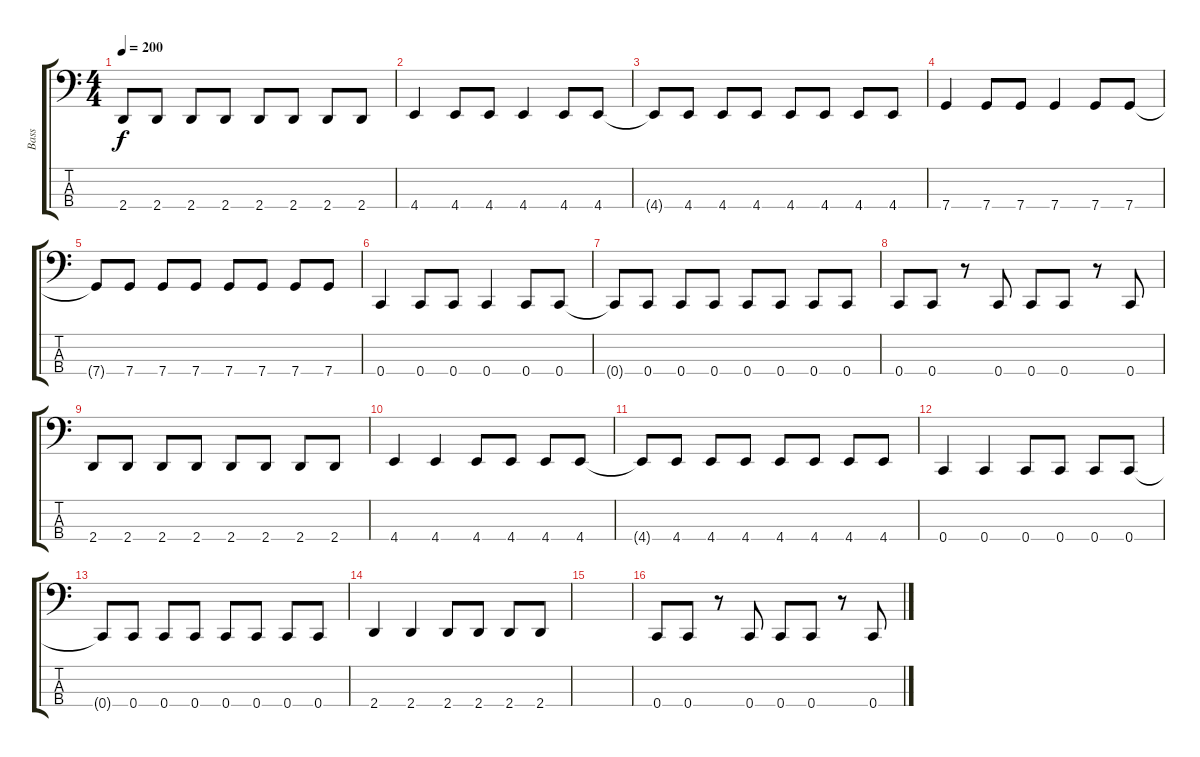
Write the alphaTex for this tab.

\track ("Bass" "Bass") {instrument electricbassfinger}
\staff {score tabs}
\tuning (F2 C2 G1 C1) {hide}
\ts (4 4)
\tempo 200
\clef f4
\ks c
2.4{t}.8{dy f} 2.4.8 2.4.8 2.4.8 2.4.8 2.4.8 2.4.8 2.4.8 |
4.4.4 4.4.8 4.4.8 4.4.4 4.4.8 4.4.8 |
4.4{t}.8 4.4.8 4.4.8 4.4.8 4.4.8 4.4.8 4.4.8 4.4.8 |
7.4.4 7.4.8 7.4.8 7.4.4 7.4.8 7.4.8 |
7.4{t}.8 7.4.8 7.4.8 7.4.8 7.4.8 7.4.8 7.4.8 7.4.8 |
0.4.4 0.4.8 0.4.8 0.4.4 0.4.8 0.4.8 |
0.4{t}.8 0.4.8 0.4.8 0.4.8 0.4.8 0.4.8 0.4.8 0.4.8 |
0.4.8 0.4.8 r.8 0.4.8 0.4.8 0.4.8 r.8 0.4.8 |
2.4.8 2.4.8 2.4.8 2.4.8 2.4.8 2.4.8 2.4.8 2.4.8 |
4.4.4 4.4.4 4.4.8 4.4.8 4.4.8 4.4.8 |
4.4{t}.8 4.4.8 4.4.8 4.4.8 4.4.8 4.4.8 4.4.8 4.4.8 |
0.4.4 0.4.4 0.4.8 0.4.8 0.4.8 0.4.8 |
0.4{t}.8 0.4.8 0.4.8 0.4.8 0.4.8 0.4.8 0.4.8 0.4.8 |
2.4.4 2.4.4 2.4.8 2.4.8 2.4.8 2.4.8 |
|
0.4.8 0.4.8 r.8 0.4.8 0.4.8 0.4.8 r.8 0.4.8
